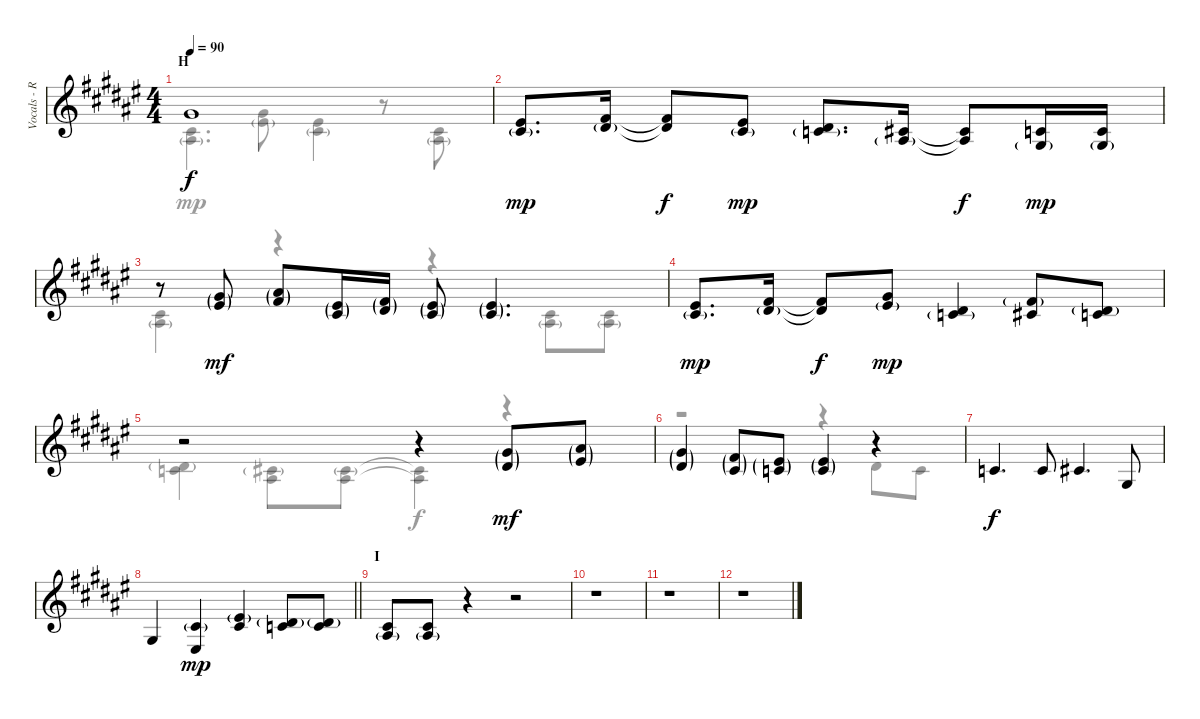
\track ("Vocals - Ruki" "Vocals - R") {instrument lead6voice}
\staff {score}
\tuning (B3 Gb3 D3 A2 E2 B1) {hide}
\voice
\ts (4 4)
\section ("" "H")
\tempo 90
\clef g2
\ks f#
9.1.1{dy f} |
(6.1 7.2{g}).8{d dy mp} (7.1 9.2{g}).16 (7.1{t} 9.2{t}).8{dy f} (6.1 7.2{g}).8{dy mp} (4.1 6.2{g}).8{d} (2.1 4.2{g}).16 (2.1{t} 4.2{t}).8{dy f} (1.1 2.2{g}).16{dy mp} (1.1 2.2{g}).16 |
r.8 (9.1{g} 11.2{g}).8{dy mf} (11.1{g} 12.2{g}).8 (6.1{g} 7.2{g}).16 (7.1{g} 9.2{g}).16 (6.1{g} 7.2{g}).8 (6.1{g} 7.2{g}).4{d} |
(6.1 7.2{g}).8{d dy mp} (7.1 9.2{g}).16 (7.1{t} 9.2{t}).8{dy f} (9.1 11.2{g}).8{dy mp} (4.1 6.2{g}).4 (7.1{g} 7.2).8 (4.1{g} 6.2).8 |
r.2 r.4 (9.1{g} 9.2{g}).8{dy mf} (11.1{g} 11.2{g}).8 |
(9.1{g} 9.2{g}).4 (7.1{g} 7.2{g}).8 (6.1{g} 6.2{g}).8 (6.1{g} 6.2{g}).4 r.4 |
1.1.4{d dy f} 1.1.8 2.1.4{d} 2.2.8 |
\barLineRight lightlight
2.2.4 (2.1{g} 3.3).4{dy mp} (6.1{g} 7.2).4 (4.1{g} 6.2).8 (4.1{g} 6.2).8 |
\section ("" "I")
(2.1 4.2{g}).8 (2.1 4.2{g}).8 r.4 r.2 |
r.1 |
r.1 |
r.1
\voice
\clef g2
\ottava regular
\simile none
\ks f#
(7.2 8.3{g}).4{d dy mp} (14.2 15.3{g}).8 (11.2 11.3{g}).4 r.8 (7.2 8.3{g}).8 |
|
(2.1 4.2{g}).4 r.4 r.4 (2.1 4.2{g}).8 (2.1 4.2{g}).8 |
|
(4.1{g} 6.2).4 (2.1{g} 4.2).8 (2.1{g} 4.2).8 (2.1{t} 4.2{t}).4{dy f} r.4 |
r.2 r.4 4.1.8 1.1.8 |
|
\barLineRight lightlight
|
|
|
|
